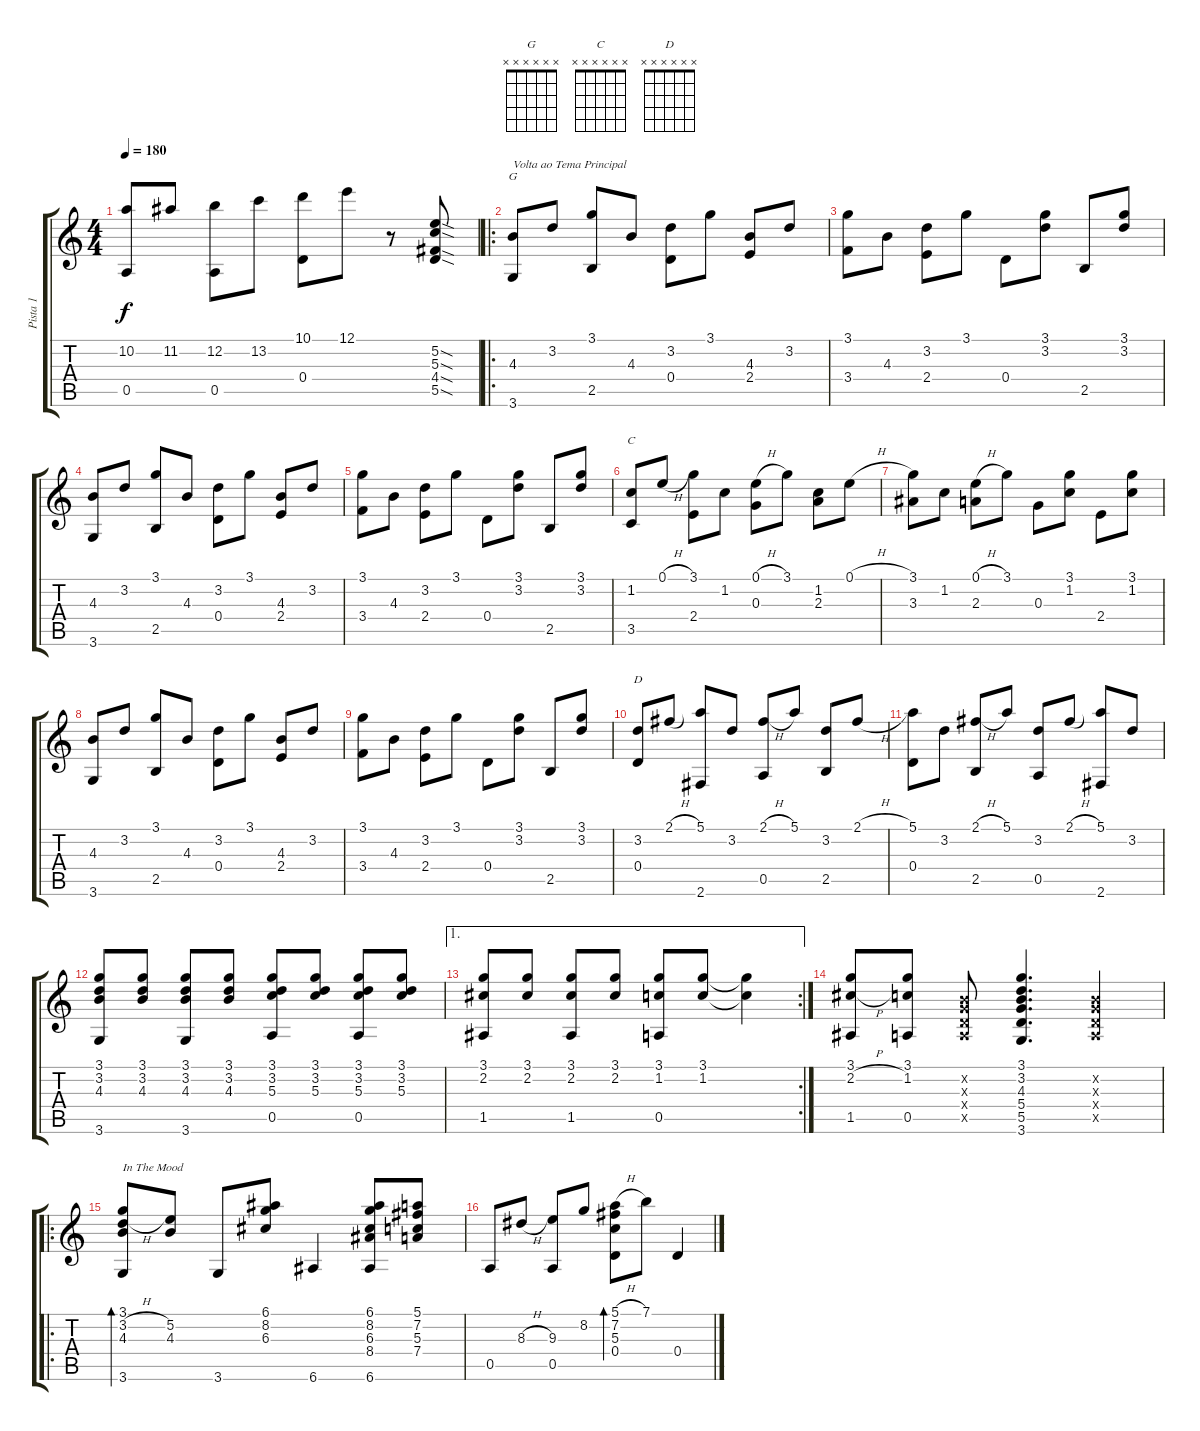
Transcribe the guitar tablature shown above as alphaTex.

\track ("Pista 1" "Pista 1") {instrument acousticguitarsteel}
\staff {score tabs}
\tuning (E4 B3 G3 D3 A2 E2) {hide}
\chord ("G" x x x x x x)
\chord ("C" x x x x x x)
\chord ("D" x x x x x x)
\ts (4 4)
\tempo 180
\clef g2
\ks c
(10.2 0.5).8{dy f} 11.2.8 (12.2 0.5).8 13.2.8 (10.1 0.4).8 12.1.8 r.8 (5.2{sod} 5.3{sod} 4.4{sod} 5.5{sod}).8 |
\ro
(4.3 3.6).8{ch "G" txt "Volta ao Tema Principal"} 3.2.8 (3.1 2.5).8 4.3.8 (3.2 0.4).8 3.1.8 (4.3 2.4).8 3.2.8 |
(3.1 3.4).8 4.3.8 (3.2 2.4).8 3.1.8 0.4.8 (3.1 3.2).8 2.5.8 (3.1 3.2).8 |
(4.3 3.6).8 3.2.8 (3.1 2.5).8 4.3.8 (3.2 0.4).8 3.1.8 (4.3 2.4).8 3.2.8 |
(3.1 3.4).8 4.3.8 (3.2 2.4).8 3.1.8 0.4.8 (3.1 3.2).8 2.5.8 (3.1 3.2).8 |
(1.2 3.5).8{ch "C"} 0.1{h}.8 (3.1 2.4).8 1.2.8 (0.1{h} 0.3).8 3.1.8 (1.2 2.3).8 0.1{h}.8 |
(3.1 3.3).8 1.2.8 (0.1{h} 2.3).8 3.1.8 0.3.8 (3.1 1.2).8 2.4.8 (3.1 1.2).8 |
(4.3 3.6).8 3.2.8 (3.1 2.5).8 4.3.8 (3.2 0.4).8 3.1.8 (4.3 2.4).8 3.2.8 |
(3.1 3.4).8 4.3.8 (3.2 2.4).8 3.1.8 0.4.8 (3.1 3.2).8 2.5.8 (3.1 3.2).8 |
(3.2 0.4).8{ch "D"} 2.1{h}.8 (5.1 2.6).8 3.2.8 (2.1{h} 0.5).8 5.1.8 (3.2 2.5).8 2.1{h}.8 |
(5.1 0.4).8 3.2.8 (2.1{h} 2.5).8 5.1.8 (3.2 0.5).8 2.1{h}.8 (5.1 2.6).8 3.2.8 |
(3.1 3.2 4.3 3.6).8 (3.1 3.2 4.3).8 (3.1 3.2 4.3 3.6).8 (3.1 3.2 4.3).8 (3.1 3.2 5.3 0.5).8 (3.1 3.2 5.3).8 (3.1 3.2 5.3 0.5).8 (3.1 3.2 5.3).8 |
\ae 1
\rc 2
(3.1 2.2 1.5).8 (3.1 2.2).8 (3.1 2.2 1.5).8 (3.1 2.2).8 (3.1 1.2 0.5).8 (3.1 1.2).8 (3.1{t} 1.2{t}).4 |
(3.1 2.2{h} 1.5).8 (3.1 1.2 0.5).8 (0.2{x} 0.3{x} 0.4{x} 0.5{x}).8 (3.1 3.2 4.3 5.4 5.5 3.6).4{d} (0.2{x} 0.3{x} 0.4{x} 0.5{x}).4 |
\ro
(3.1 3.2{h} 4.3 3.6).8{bd 60 txt "In The Mood"} (5.2 4.3).8 3.6.8 (6.1 8.2 6.3).8 6.6.4 (6.1 8.2 6.3 8.4 6.6).8 (5.1 7.2 5.3 7.4).8 |
0.5.8 8.3{h}.8 (9.3 0.5).8 8.2.8 (5.1{h} 7.2 5.3 0.4).8{bd 60} 7.1.8 0.4.4
